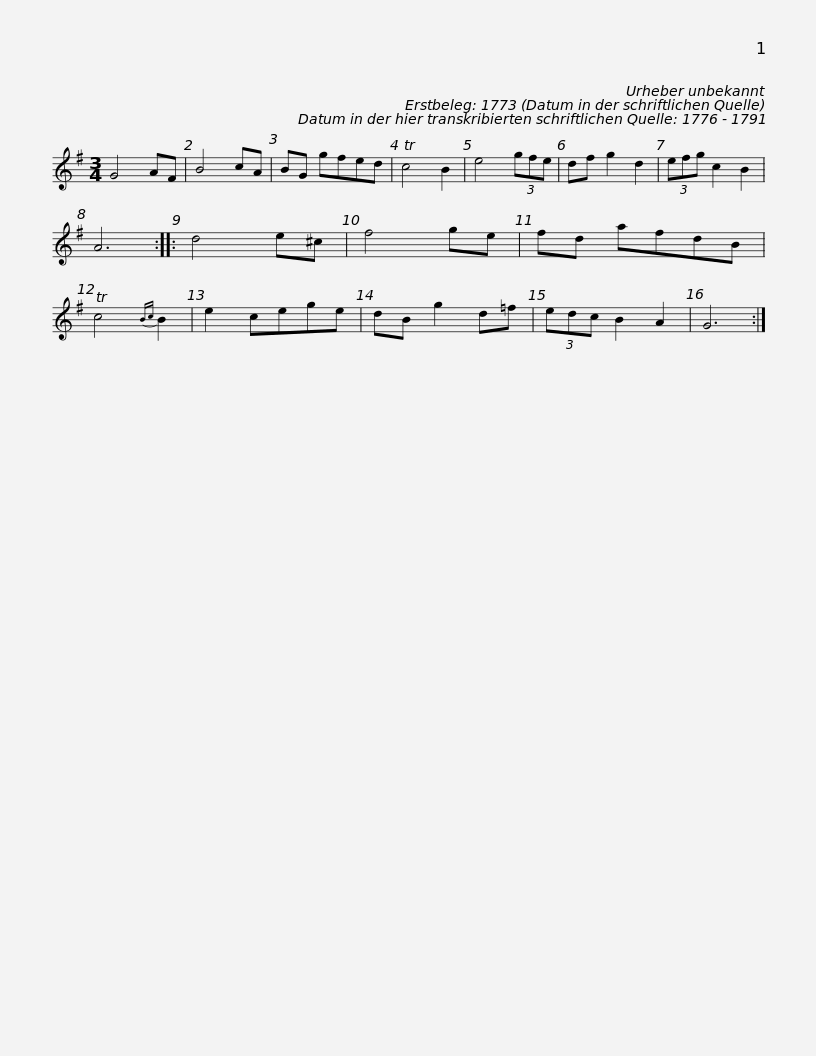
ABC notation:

X:1
L:1/8
M:3/4
I:linebreak $
K:G
V:1 treble
V:1
 G4 AF | B4 cA | BG gfed | Tc4 B2 | e4 (3gfe | %5
 df g2 d2 | (3efg c2 B2 | A6 :: d4 e^c | f4 ge |$ %10
 fd afdB | Tc4{Bc} B2 | e2 cege | dB g2 d=f | (3edc B2 A2 | %15
 G6 :| %16
